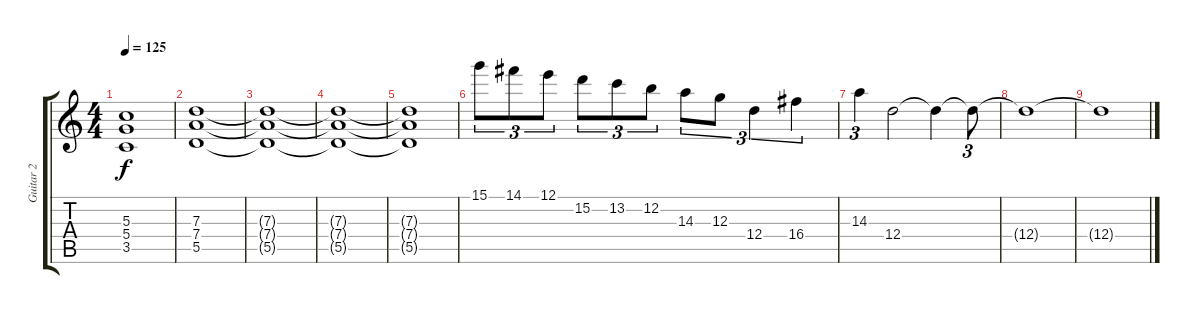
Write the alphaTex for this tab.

\track ("Guitar 2" "Guitar 2") {instrument overdrivenguitar}
\staff {score tabs}
\tuning (E4 B3 G3 D3 A2 E2) {hide}
\ts (4 4)
\tempo 125
\clef g2
\ks c
(5.3 5.4 3.5).1{dy f} |
(7.3 7.4 5.5).1 |
(7.3{t} 7.4{t} 5.5{t}).1 |
(7.3{t} 7.4{t} 5.5{t}).1 |
(7.3{t} 7.4{t} 5.5{t}).1 |
15.1.8{tu (3 2)} 14.1.8{tu (3 2)} 12.1.8{tu (3 2)} 15.2.8{tu (3 2)} 13.2.8{tu (3 2)} 12.2.8{tu (3 2)} 14.3.8{tu (3 2)} 12.3.8{tu (3 2)} 12.4.4{tu (3 2)} 16.4.4{tu (3 2)} |
14.3.4{tu (3 2)} 12.4.2 12.4{t}.4 12.4{t}.8{tu (3 2)} |
12.4{t}.1{volume 0} |
12.4{t}.1
